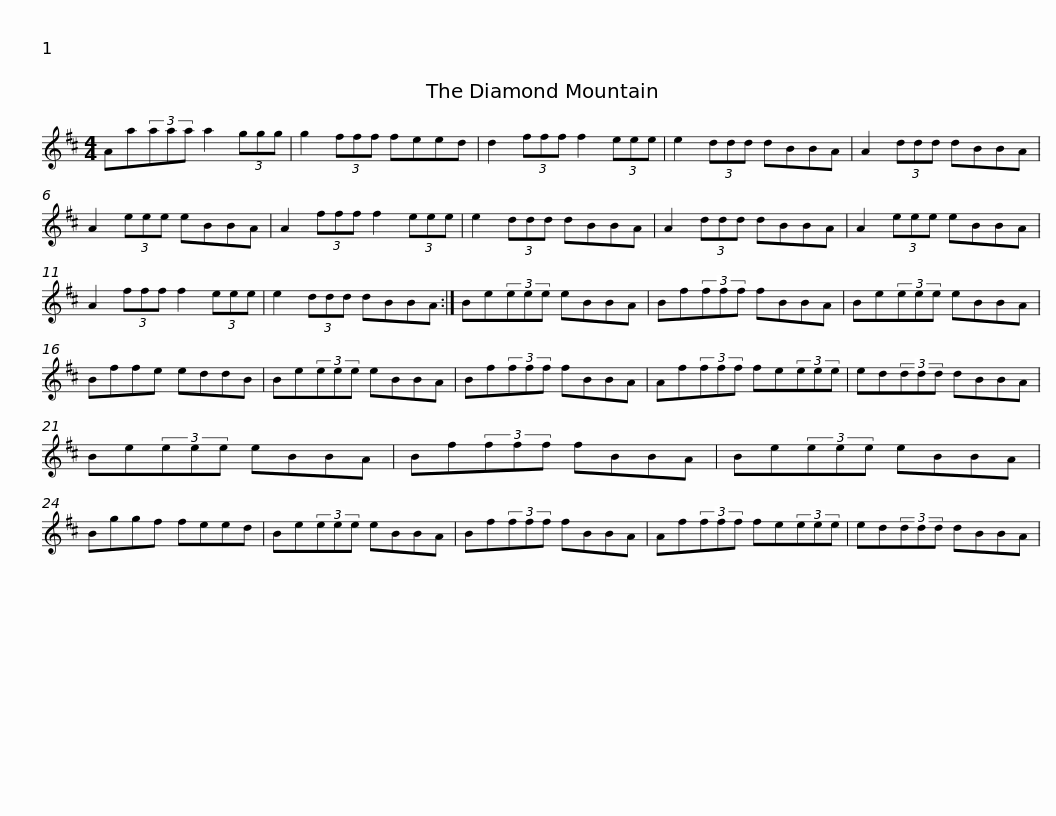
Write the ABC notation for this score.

X:1
L:1/8
M:4/4
I:linebreak $
K:D
V:1 treble
V:1
 Aa(3aaa a2 (3ggg | g2 (3fff feed | d2 (3fff f2 (3eee | e2 (3ddd dBBA | A2 (3ddd dBBA |$ %5
 A2 (3eee eBBA | A2 (3fff f2 (3eee | e2 (3ddd dBBA | A2 (3ddd dBBA | A2 (3eee eBBA |$ %10
 A2 (3fff f2 (3eee | e2 (3ddd dBBA :| Be(3eee eBBA | Bf(3fff fBBA | Be(3eee eBBA |$ %15
 Bffe eddB | Be(3eee eBBA | Bf(3fff fBBA | Af(3fff fe(3eee | ed(3ddd dBBA |$ %20
 Be(3eee eBBA | Bf(3fff fBBA | Be(3eee eBBA | Bggf feed | Be(3eee eBBA |$ %25
 Bf(3fff fBBA | Af(3fff fe(3eee | ed(3ddd dBBA | %28
